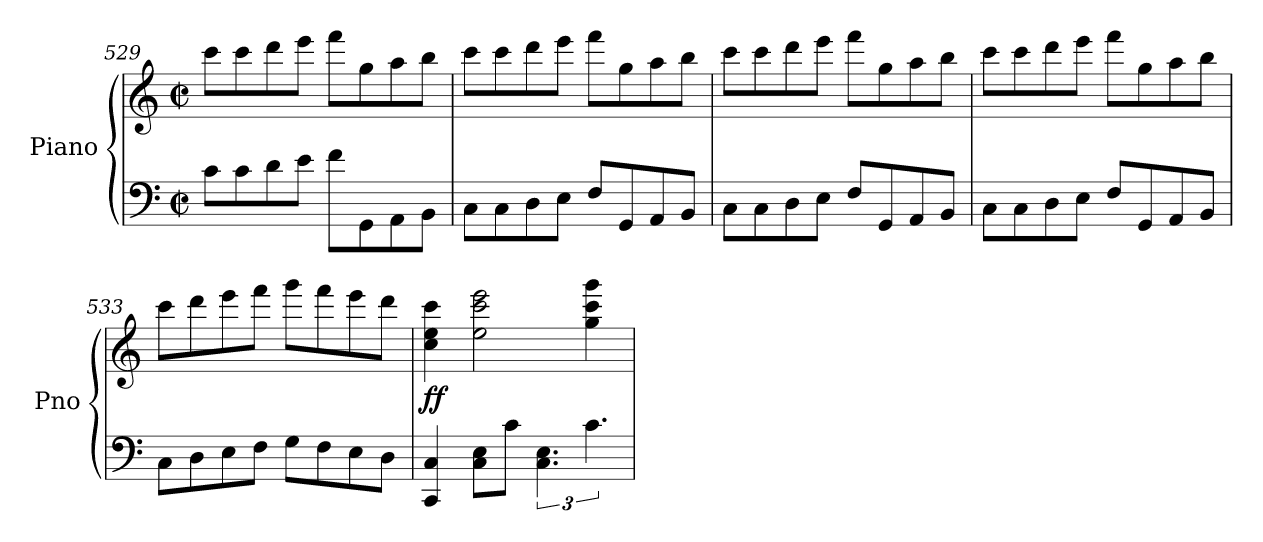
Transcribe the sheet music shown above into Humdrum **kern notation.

**kern	**kern	**dynam
*part1	*part1	*part1
*staff2	*staff1	*staff1/2
*I"Piano	*	*
*I'Pno	*	*
!!LO:LB:g=z
*clefF4	*clefG2	*
*k[]	*k[]	*
*M4/4	*M4/4	*
*met(c|)	*met(c|)	*
=529	=529	=529
8c\L	8ccc\L	.
8c\	8ccc\	.
8d\	8ddd\	.
8e\J	8eee\J	.
8f\L	8fff\L	.
8GG\	8gg\	.
8AA\	8aa\	.
8BB\J	8bb\J	.
=530	=530	=530
8C\L	8ccc\L	.
8C\	8ccc\	.
8D\	8ddd\	.
8E\J	8eee\J	.
8F/L	8fff\L	.
8GG/	8gg\	.
8AA/	8aa\	.
8BB/J	8bb\J	.
=531	=531	=531
8C\L	8ccc\L	.
8C\	8ccc\	.
8D\	8ddd\	.
8E\J	8eee\J	.
8F/L	8fff\L	.
8GG/	8gg\	.
8AA/	8aa\	.
8BB/J	8bb\J	.
=532	=532	=532
8C\L	8ccc\L	.
8C\	8ccc\	.
8D\	8ddd\	.
8E\J	8eee\J	.
8F/L	8fff\L	.
8GG/	8gg\	.
8AA/	8aa\	.
8BB/J	8bb\J	.
=533	=533	=533
8C\L	8ccc\L	.
8D\	8ddd\	.
8E\	8eee\	.
8F\J	8fff\J	.
8G\L	8ggg\L	.
8F\	8fff\	.
8E\	8eee\	.
8D\J	8ddd\J	.
=534	=534	=534
!	!	!LO:DY:b
4CC/ 4C/	4cc\ 4ee\ 4ccc\	ff
8C\ 8E\L	2ee\ 2ccc\ 2eee\	.
8c\J	.	.
6.C\ 6.E\	.	.
6.c\	4gg\ 4ccc\ 4ggg\	.
=	=	=
*-	*-	*-
